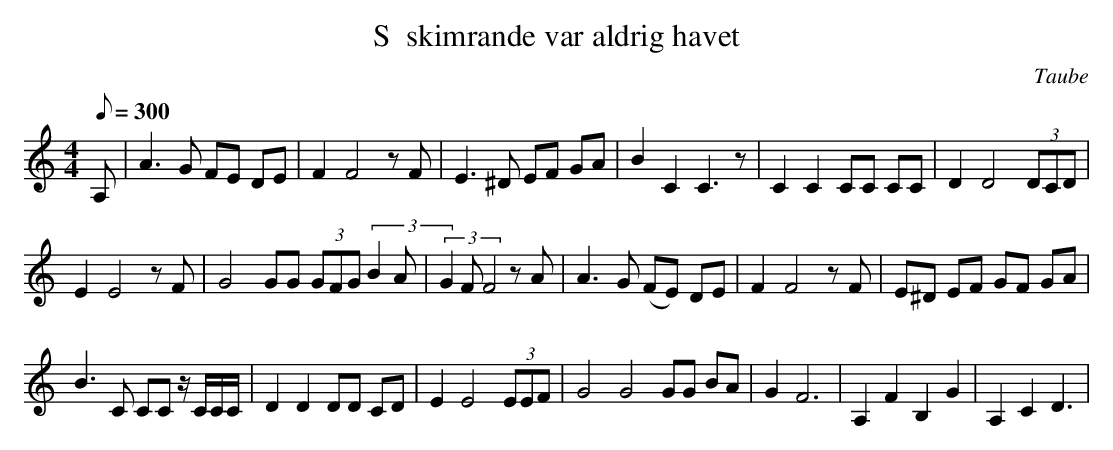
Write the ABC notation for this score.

X:1
T:S  skimrande var aldrig havet
C:Taube
M:4/4
L:1/8
Q:300
K:C
A,|A3 G FE DE|F2 F4 z F|E3 ^D EF GA|B2 C2 C3 z|C2 C2 CC CC|D2 D4 (3 DCD|
E2 E4 z F|G4 GG (3GFG (3 B2 A|(3 G2F F4 z A|A3 G (FE) DE|F2 F4 z F|E^D EF GF GA|
B3 C CC z/2 C/2C/2C/2|D2 D2 DD CD|E2 E4 (3EEF|G4 G4 GG BA|G2 F6|A,2 F2 B,2 G2|A,2 C2 D3|
